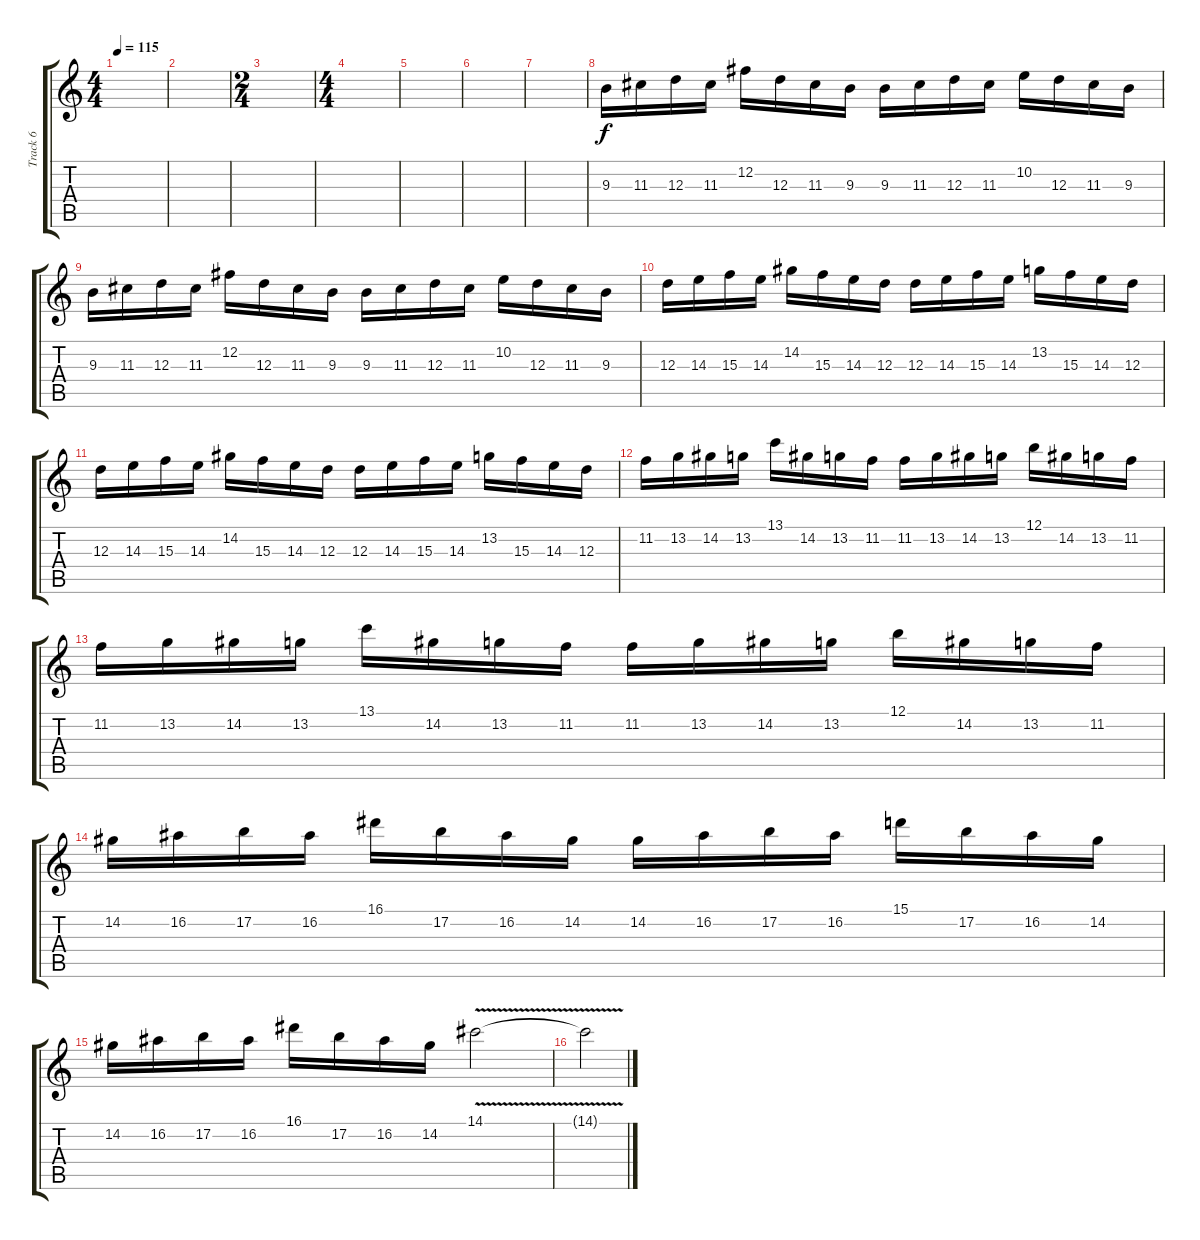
\track ("Track 6" "Track 6") {instrument overdrivenguitar}
\staff {score tabs}
\tuning (B3 Gb3 D3 A2 E2 B1) {hide}
\ts (4 4)
\tempo 115
\clef g2
\ks c
|
|
\ts (2 4)
|
\ts (4 4)
|
|
|
|
9.3.16 11.3.16 12.3.16 11.3.16 12.2.16 12.3.16 11.3.16 9.3.16 9.3.16 11.3.16 12.3.16 11.3.16 10.2.16 12.3.16 11.3.16 9.3.16 |
9.3.16 11.3.16 12.3.16 11.3.16 12.2.16 12.3.16 11.3.16 9.3.16 9.3.16 11.3.16 12.3.16 11.3.16 10.2.16 12.3.16 11.3.16 9.3.16 |
12.3.16 14.3.16 15.3.16 14.3.16 14.2.16 15.3.16 14.3.16 12.3.16 12.3.16 14.3.16 15.3.16 14.3.16 13.2.16 15.3.16 14.3.16 12.3.16 |
12.3.16 14.3.16 15.3.16 14.3.16 14.2.16 15.3.16 14.3.16 12.3.16 12.3.16 14.3.16 15.3.16 14.3.16 13.2.16 15.3.16 14.3.16 12.3.16 |
11.2.16 13.2.16 14.2.16 13.2.16 13.1.16 14.2.16 13.2.16 11.2.16 11.2.16 13.2.16 14.2.16 13.2.16 12.1.16 14.2.16 13.2.16 11.2.16 |
11.2.16 13.2.16 14.2.16 13.2.16 13.1.16 14.2.16 13.2.16 11.2.16 11.2.16 13.2.16 14.2.16 13.2.16 12.1.16 14.2.16 13.2.16 11.2.16 |
14.2.16 16.2.16 17.2.16 16.2.16 16.1.16 17.2.16 16.2.16 14.2.16 14.2.16 16.2.16 17.2.16 16.2.16 15.1.16 17.2.16 16.2.16 14.2.16 |
14.2.16 16.2.16 17.2.16 16.2.16 16.1.16 17.2.16 16.2.16 14.2.16 14.1{v}.2 |
14.1{t}.2
